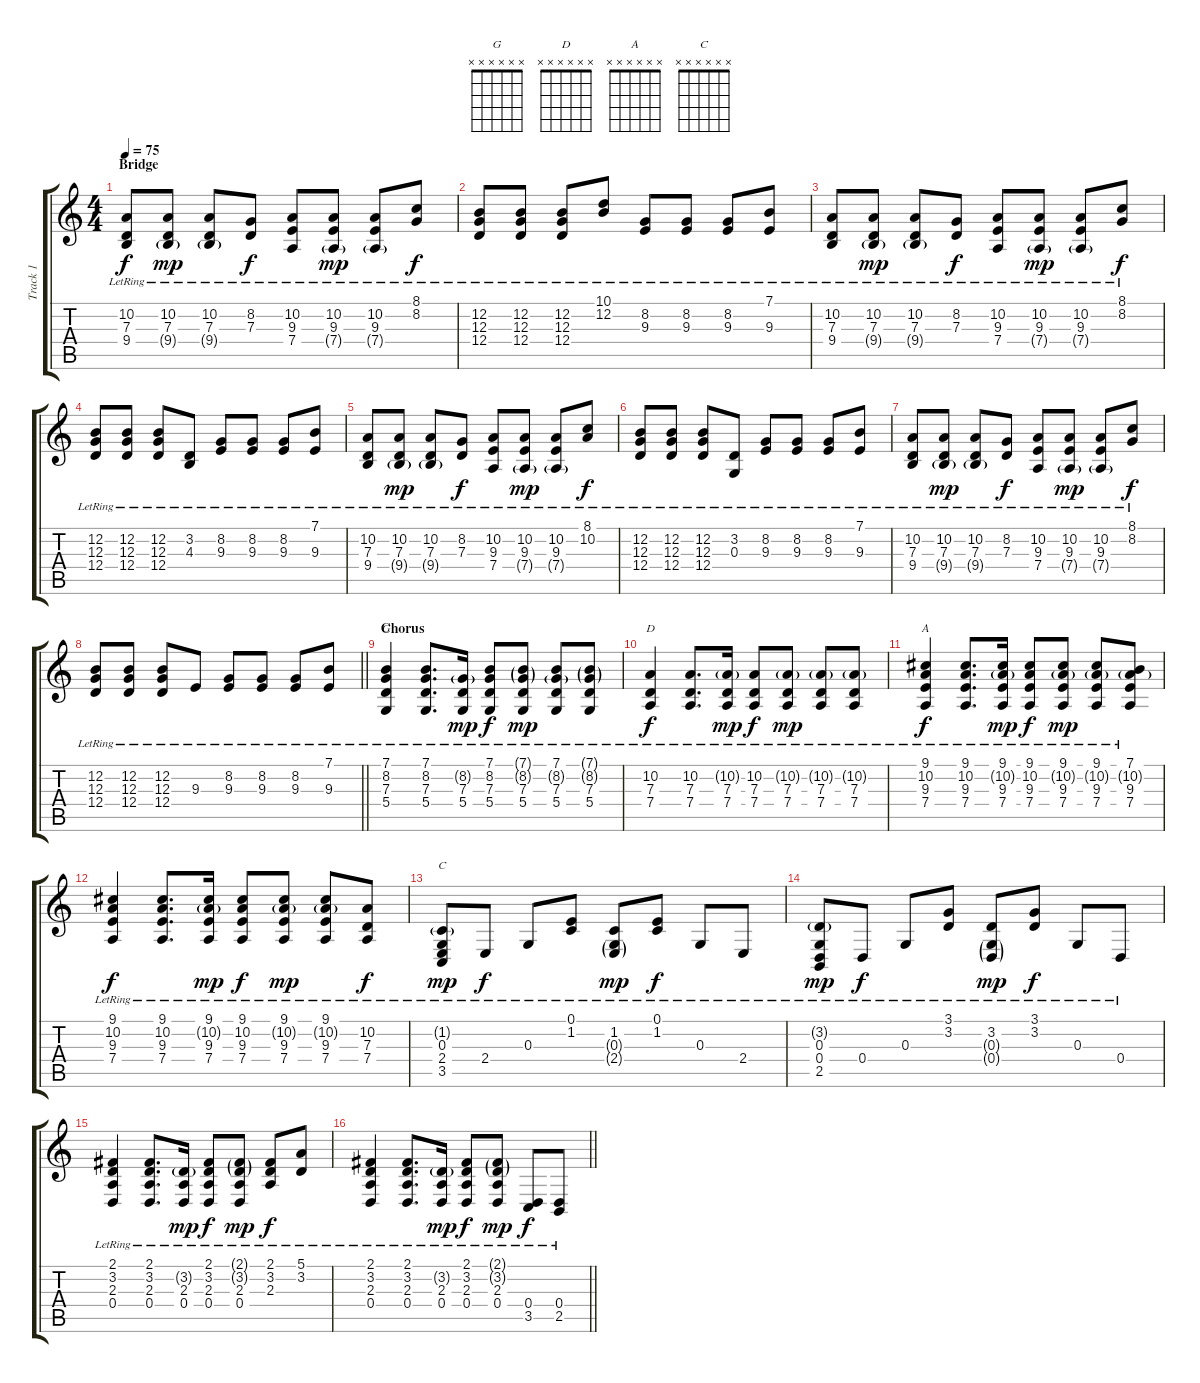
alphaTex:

\track ("Track 1" "Track 1") {instrument acousticgrandpiano}
\staff {score tabs}
\tuning (E4 B3 G3 D3 A2 E2) {hide}
\chord ("G" x x x x x x)
\chord ("D" x x x x x x)
\chord ("A" x x x x x x)
\chord ("C" x x x x x x)
\ts (4 4)
\section ("" "Bridge")
\tempo 75
\clef g2
\ks c
(10.2{lr} 7.3{lr} 9.4{lr}).8{dy f} (10.2{lr} 7.3{lr} 9.4{g lr}).8{dy mp} (10.2{lr} 7.3{lr} 9.4{g lr}).8 (8.2{lr} 7.3{lr}).8{dy f} (10.2{lr} 9.3{lr} 7.4{lr}).8 (10.2{lr} 9.3{lr} 7.4{g lr}).8{dy mp} (10.2{lr} 9.3{lr} 7.4{g lr}).8 (8.1{lr} 8.2{lr}).8{dy f} |
(12.2{lr} 12.3{lr} 12.4{lr}).8 (12.2{lr} 12.3{lr} 12.4{lr}).8 (12.2{lr} 12.3{lr} 12.4{lr}).8 (10.1{lr} 12.2{lr}).8 (8.2{lr} 9.3{lr}).8 (8.2{lr} 9.3{lr}).8 (8.2{lr} 9.3{lr}).8 (7.1{lr} 9.3{lr}).8 |
(10.2{lr} 7.3{lr} 9.4{lr}).8 (10.2{lr} 7.3{lr} 9.4{g lr}).8{dy mp} (10.2{lr} 7.3{lr} 9.4{g lr}).8 (8.2{lr} 7.3{lr}).8{dy f} (10.2{lr} 9.3{lr} 7.4{lr}).8 (10.2{lr} 9.3{lr} 7.4{g lr}).8{dy mp} (10.2{lr} 9.3{lr} 7.4{g lr}).8 (8.1{lr} 8.2{lr}).8{dy f} |
(12.2{lr} 12.3{lr} 12.4{lr}).8 (12.2{lr} 12.3{lr} 12.4{lr}).8 (12.2{lr} 12.3{lr} 12.4{lr}).8 (3.2{lr} 4.3{lr}).8 (8.2{lr} 9.3{lr}).8 (8.2{lr} 9.3{lr}).8 (8.2{lr} 9.3{lr}).8 (7.1{lr} 9.3{lr}).8 |
(10.2{lr} 7.3{lr} 9.4{lr}).8 (10.2{lr} 7.3{lr} 9.4{g lr}).8{dy mp} (10.2{lr} 7.3{lr} 9.4{g lr}).8 (8.2{lr} 7.3{lr}).8{dy f} (10.2{lr} 9.3{lr} 7.4{lr}).8 (10.2{lr} 9.3{lr} 7.4{g lr}).8{dy mp} (10.2{lr} 9.3{lr} 7.4{g lr}).8 (8.1{lr} 10.2{lr}).8{dy f} |
(12.2{lr} 12.3{lr} 12.4{lr}).8 (12.2{lr} 12.3{lr} 12.4{lr}).8 (12.2{lr} 12.3{lr} 12.4{lr}).8 (3.2{lr} 0.3{lr}).8 (8.2{lr} 9.3{lr}).8 (8.2{lr} 9.3{lr}).8 (8.2{lr} 9.3{lr}).8 (7.1{lr} 9.3{lr}).8 |
(10.2{lr} 7.3{lr} 9.4{lr}).8 (10.2{lr} 7.3{lr} 9.4{g lr}).8{dy mp} (10.2{lr} 7.3{lr} 9.4{g lr}).8 (8.2{lr} 7.3{lr}).8{dy f} (10.2{lr} 9.3{lr} 7.4{lr}).8 (10.2{lr} 9.3{lr} 7.4{g lr}).8{dy mp} (10.2{lr} 9.3{lr} 7.4{g lr}).8 (8.1{lr} 8.2{lr}).8{dy f} |
\barLineRight lightlight
(12.2{lr} 12.3{lr} 12.4{lr}).8 (12.2{lr} 12.3{lr} 12.4{lr}).8 (12.2{lr} 12.3{lr} 12.4{lr}).8 9.3{lr}.8 (8.2{lr} 9.3{lr}).8 (8.2{lr} 9.3{lr}).8 (8.2{lr} 9.3{lr}).8 (7.1{lr} 9.3{lr}).8 |
\section ("" "Chorus")
(7.1{lr} 8.2{lr} 7.3{lr} 5.4{lr}).4{ch "G"} (7.1{lr} 8.2{lr} 7.3{lr} 5.4{lr}).8{d} (8.2{g lr} 7.3{lr} 5.4{lr}).16{dy mp} (7.1{lr} 8.2{lr} 7.3{lr} 5.4{lr}).8{dy f} (7.1{g lr} 8.2{g lr} 7.3{lr} 5.4{lr}).8{dy mp} (7.1{lr} 8.2{g lr} 7.3{lr} 5.4{lr}).8 (7.1{g lr} 8.2{g lr} 7.3{lr} 5.4{lr}).8 |
(10.2{lr} 7.3{lr} 7.4{lr}).4{ch "D" dy f} (10.2{lr} 7.3{lr} 7.4{lr}).8{d} (10.2{g lr} 7.3{lr} 7.4{lr}).16{dy mp} (10.2{lr} 7.3{lr} 7.4{lr}).8{dy f} (10.2{g lr} 7.3{lr} 7.4{lr}).8{dy mp} (10.2{g lr} 7.3{lr} 7.4{lr}).8 (10.2{g lr} 7.3{lr} 7.4{lr}).8 |
(9.1{lr} 10.2{lr} 9.3{lr} 7.4{lr}).4{ch "A" dy f} (9.1{lr} 10.2{lr} 9.3{lr} 7.4{lr}).8{d} (9.1{lr} 10.2{g lr} 9.3{lr} 7.4{lr}).16{dy mp} (9.1{lr} 10.2{lr} 9.3{lr} 7.4{lr}).8{dy f} (9.1{lr} 10.2{g lr} 9.3{lr} 7.4{lr}).8{dy mp} (9.1{lr} 10.2{g lr} 9.3{lr} 7.4{lr}).8 (7.1{lr} 10.2{g lr} 9.3{lr} 7.4{lr}).8 |
(9.1{lr} 10.2{lr} 9.3{lr} 7.4{lr}).4{dy f} (9.1{lr} 10.2{lr} 9.3{lr} 7.4{lr}).8{d} (9.1{lr} 10.2{g lr} 9.3{lr} 7.4{lr}).16{dy mp} (9.1{lr} 10.2{lr} 9.3{lr} 7.4{lr}).8{dy f} (9.1{lr} 10.2{g lr} 9.3{lr} 7.4{lr}).8{dy mp} (9.1{lr} 10.2{g lr} 9.3{lr} 7.4{lr}).8 (10.2{lr} 7.3{lr} 7.4{lr}).8{dy f} |
(1.2{g lr} 0.3{lr} 2.4{lr} 3.5{lr}).8{ch "C" dy mp} 2.4{lr}.8{dy f} 0.3{lr}.8 (0.1{lr} 1.2{lr}).8 (1.2{lr} 0.3{g lr} 2.4{g lr}).8{dy mp} (0.1{lr} 1.2{lr}).8{dy f} 0.3{lr}.8 2.4{lr}.8 |
(3.2{g lr} 0.3{lr} 0.4{lr} 2.5{lr}).8{dy mp} 0.4{lr}.8{dy f} 0.3{lr}.8 (3.1{lr} 3.2{lr}).8 (3.2{lr} 0.3{g lr} 0.4{g lr}).8{dy mp} (3.1{lr} 3.2{lr}).8{dy f} 0.3{lr}.8 0.4{lr}.8 |
(2.1{lr} 3.2{lr} 2.3{lr} 0.4{lr}).4 (2.1{lr} 3.2{lr} 2.3{lr} 0.4{lr}).8{d} (3.2{g lr} 2.3{lr} 0.4{lr}).16{dy mp} (2.1{lr} 3.2{lr} 2.3{lr} 0.4{lr}).8{dy f} (2.1{g lr} 3.2{g lr} 2.3{lr} 0.4{lr}).8{dy mp} (2.1{lr} 3.2{lr} 2.3{lr}).8{dy f} (5.1{lr} 3.2{lr}).8 |
\barLineRight lightlight
(2.1{lr} 3.2{lr} 2.3{lr} 0.4{lr}).4 (2.1{lr} 3.2{lr} 2.3{lr} 0.4{lr}).8{d} (3.2{g lr} 2.3{lr} 0.4{lr}).16{dy mp} (2.1{lr} 3.2{lr} 2.3{lr} 0.4{lr}).8{dy f} (2.1{g lr} 3.2{g lr} 2.3{lr} 0.4{lr}).8{dy mp} (0.4{lr} 3.5{lr}).8{dy f} (0.4{lr} 2.5{lr}).8
